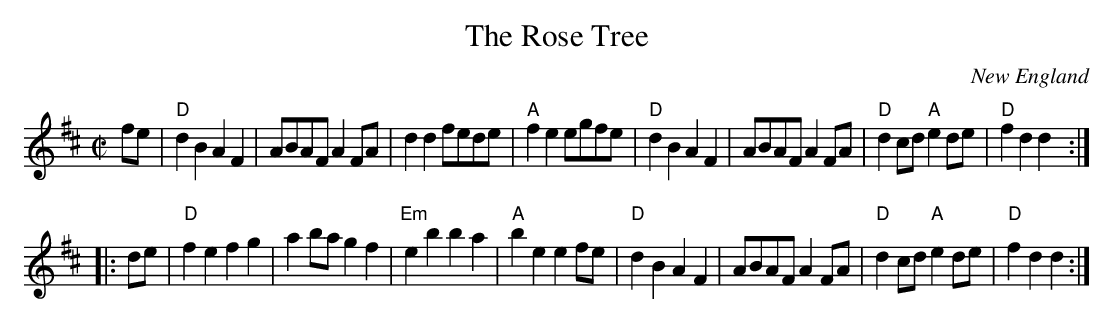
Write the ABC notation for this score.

X:1
T: Rose Tree, The
O: New England
M: C|
L: 1/8
K: D
fe| "D"d2B2 A2F2| ABAF A2FA| d2d2 fede| "A"f2e2 egfe|\
    "D"d2B2 A2F2| ABAF A2FA| "D"d2cd "A"e2de| "D"f2d2 d2 :|
|:\
de| "D"f2e2 f2g2| a2ba g2f2| "Em"e2b2 b2a2| "A"b2e2 e2fe|\
    "D"d2B2 A2F2| ABAF A2FA| "D"d2cd "A"e2de| "D"f2d2 d2 :|
